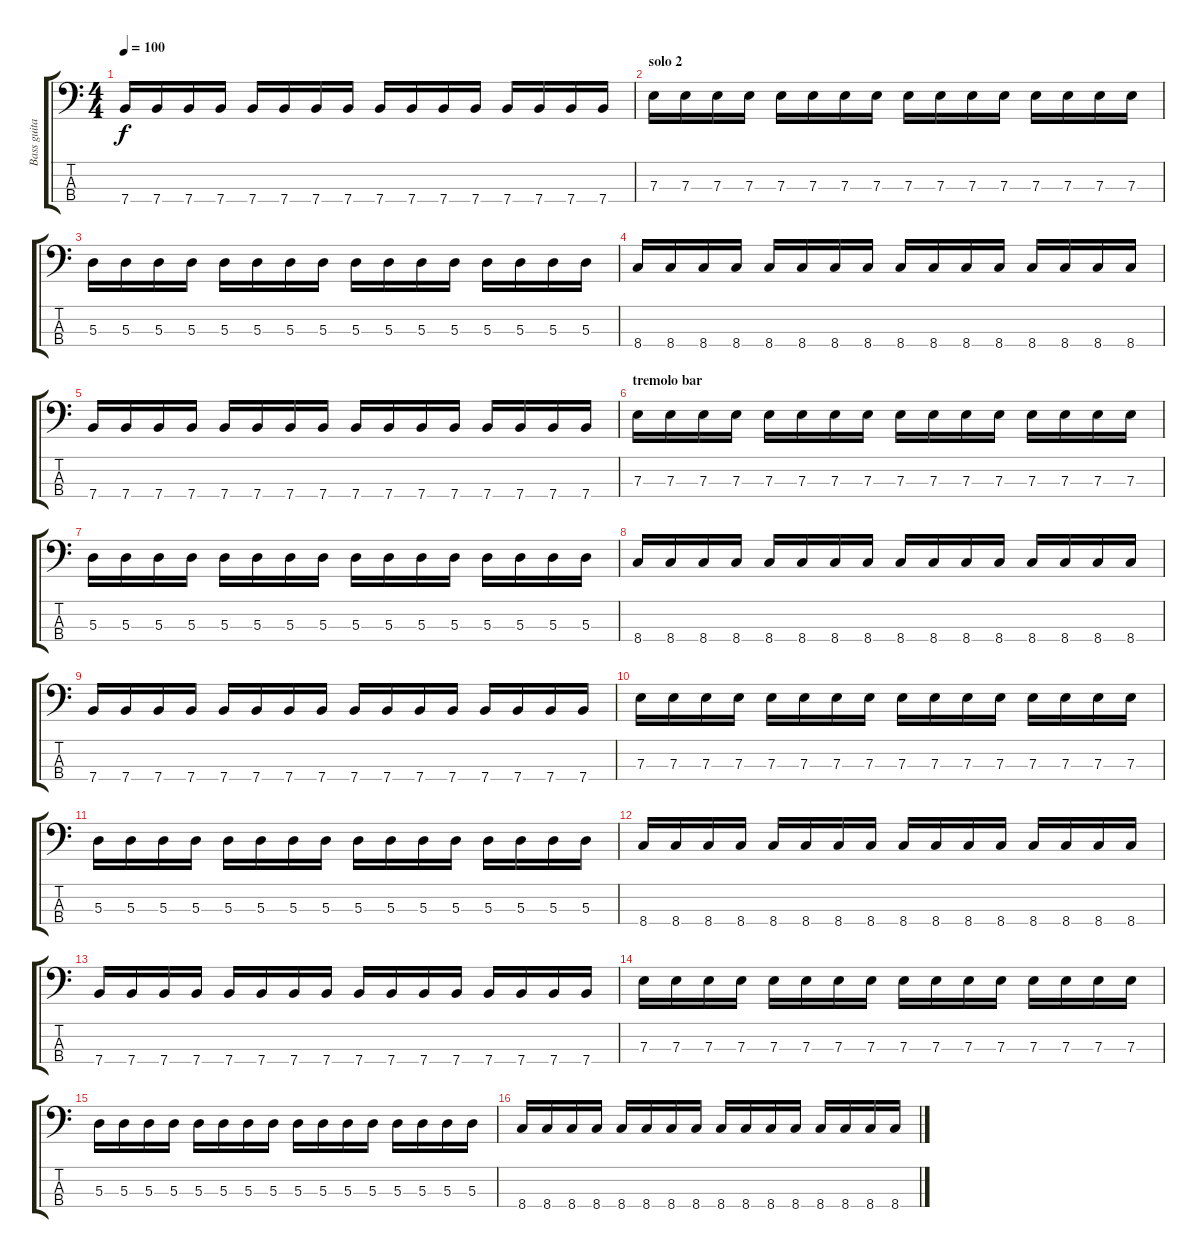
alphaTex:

\track ("Bass guitar" "Bass guita") {instrument electricbasspick}
\staff {score tabs}
\tuning (G2 D2 A1 E1) {hide}
\ts (4 4)
\tempo 100
\clef f4
\ks c
7.4.16{dy f} 7.4.16 7.4.16 7.4.16 7.4.16 7.4.16 7.4.16 7.4.16 7.4.16 7.4.16 7.4.16 7.4.16 7.4.16 7.4.16 7.4.16 7.4.16 |
\section ("" "solo 2")
7.3.16 7.3.16 7.3.16 7.3.16 7.3.16 7.3.16 7.3.16 7.3.16 7.3.16 7.3.16 7.3.16 7.3.16 7.3.16 7.3.16 7.3.16 7.3.16 |
5.3.16 5.3.16 5.3.16 5.3.16 5.3.16 5.3.16 5.3.16 5.3.16 5.3.16 5.3.16 5.3.16 5.3.16 5.3.16 5.3.16 5.3.16 5.3.16 |
8.4.16 8.4.16 8.4.16 8.4.16 8.4.16 8.4.16 8.4.16 8.4.16 8.4.16 8.4.16 8.4.16 8.4.16 8.4.16 8.4.16 8.4.16 8.4.16 |
7.4.16 7.4.16 7.4.16 7.4.16 7.4.16 7.4.16 7.4.16 7.4.16 7.4.16 7.4.16 7.4.16 7.4.16 7.4.16 7.4.16 7.4.16 7.4.16 |
\section ("" "tremolo bar")
7.3.16 7.3.16 7.3.16 7.3.16 7.3.16 7.3.16 7.3.16 7.3.16 7.3.16 7.3.16 7.3.16 7.3.16 7.3.16 7.3.16 7.3.16 7.3.16 |
5.3.16 5.3.16 5.3.16 5.3.16 5.3.16 5.3.16 5.3.16 5.3.16 5.3.16 5.3.16 5.3.16 5.3.16 5.3.16 5.3.16 5.3.16 5.3.16 |
8.4.16 8.4.16 8.4.16 8.4.16 8.4.16 8.4.16 8.4.16 8.4.16 8.4.16 8.4.16 8.4.16 8.4.16 8.4.16 8.4.16 8.4.16 8.4.16 |
7.4.16 7.4.16 7.4.16 7.4.16 7.4.16 7.4.16 7.4.16 7.4.16 7.4.16 7.4.16 7.4.16 7.4.16 7.4.16 7.4.16 7.4.16 7.4.16 |
7.3.16 7.3.16 7.3.16 7.3.16 7.3.16 7.3.16 7.3.16 7.3.16 7.3.16 7.3.16 7.3.16 7.3.16 7.3.16 7.3.16 7.3.16 7.3.16 |
5.3.16 5.3.16 5.3.16 5.3.16 5.3.16 5.3.16 5.3.16 5.3.16 5.3.16 5.3.16 5.3.16 5.3.16 5.3.16 5.3.16 5.3.16 5.3.16 |
8.4.16 8.4.16 8.4.16 8.4.16 8.4.16 8.4.16 8.4.16 8.4.16 8.4.16 8.4.16 8.4.16 8.4.16 8.4.16 8.4.16 8.4.16 8.4.16 |
7.4.16 7.4.16 7.4.16 7.4.16 7.4.16 7.4.16 7.4.16 7.4.16 7.4.16 7.4.16 7.4.16 7.4.16 7.4.16 7.4.16 7.4.16 7.4.16 |
7.3.16 7.3.16 7.3.16 7.3.16 7.3.16 7.3.16 7.3.16 7.3.16 7.3.16 7.3.16 7.3.16 7.3.16 7.3.16 7.3.16 7.3.16 7.3.16 |
5.3.16 5.3.16 5.3.16 5.3.16 5.3.16 5.3.16 5.3.16 5.3.16 5.3.16 5.3.16 5.3.16 5.3.16 5.3.16 5.3.16 5.3.16 5.3.16 |
8.4.16 8.4.16 8.4.16 8.4.16 8.4.16 8.4.16 8.4.16 8.4.16 8.4.16 8.4.16 8.4.16 8.4.16 8.4.16 8.4.16 8.4.16 8.4.16
